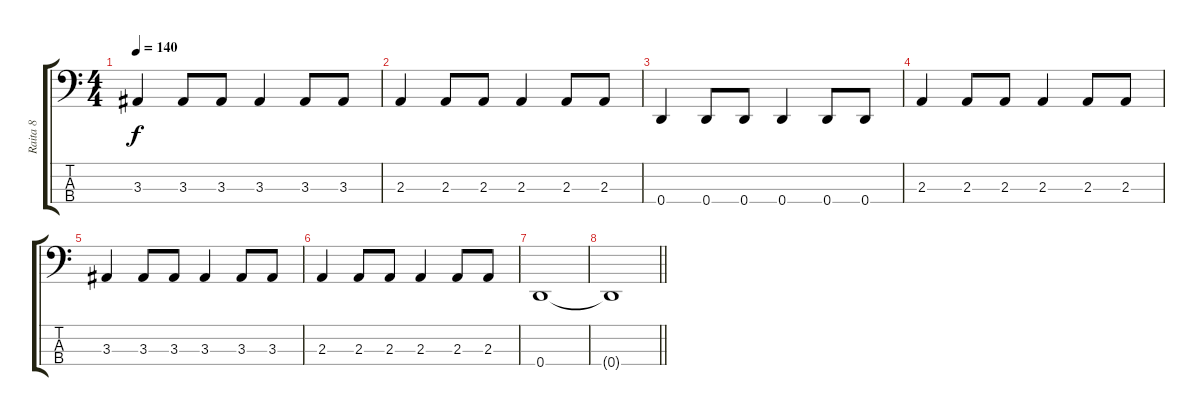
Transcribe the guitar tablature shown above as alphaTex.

\track ("Raita 8" "Raita 8") {instrument electricbasspick}
\staff {score tabs}
\tuning (F2 C2 G1 D1) {hide}
\ts (4 4)
\tempo 140
\clef f4
\ks c
3.3.4{dy f} 3.3.8 3.3.8 3.3.4 3.3.8 3.3.8 |
2.3.4 2.3.8 2.3.8 2.3.4 2.3.8 2.3.8 |
0.4.4 0.4.8 0.4.8 0.4.4 0.4.8 0.4.8 |
2.3.4 2.3.8 2.3.8 2.3.4 2.3.8 2.3.8 |
3.3.4 3.3.8 3.3.8 3.3.4 3.3.8 3.3.8 |
2.3.4 2.3.8 2.3.8 2.3.4 2.3.8 2.3.8 |
0.4.1 |
\barLineRight lightlight
0.4{t}.1
